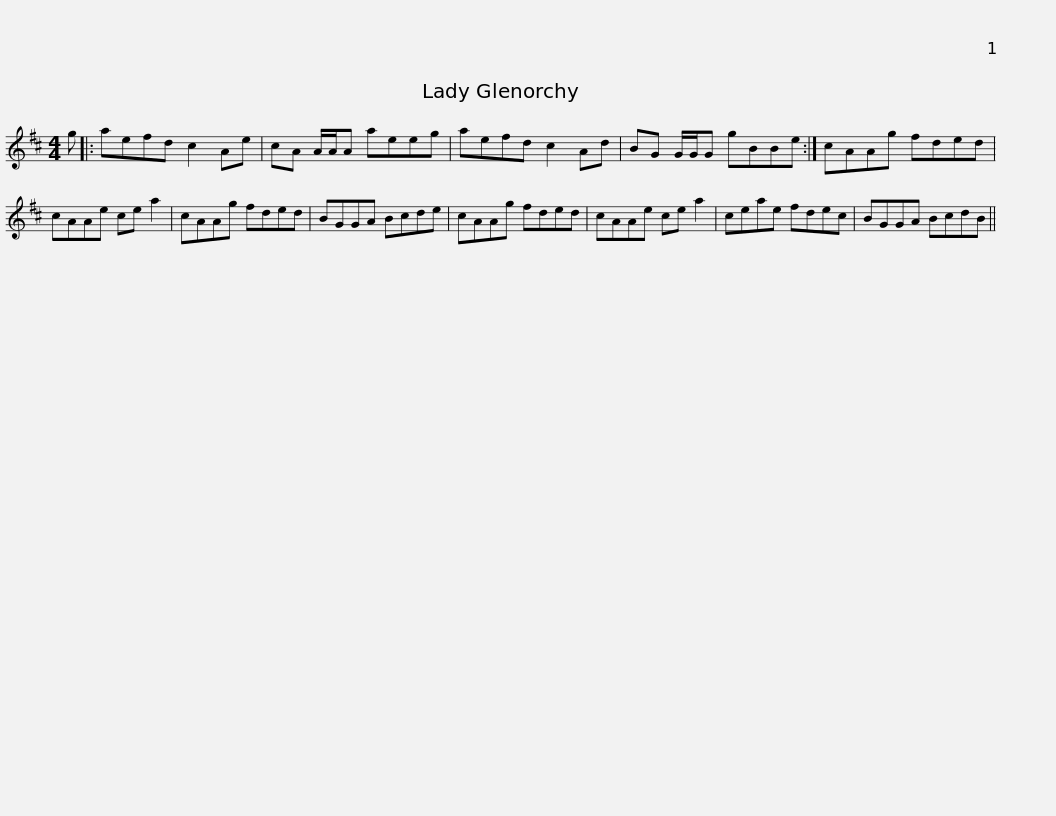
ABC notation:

X:1
L:1/8
M:4/4
I:linebreak $
K:D
V:1 treble
V:1
 g |: aefd c2 Ae | cA A/A/A aeeg | aefd c2 Ad | BG G/G/G gBBe :| %5
 cAAg fded |$ cAAe ce a2 | cAAg fded | BGGA Bcde | cAAg fded | %10
 cAAe ce a2 | ceae fdec |$ BGGA BcdB || %13
